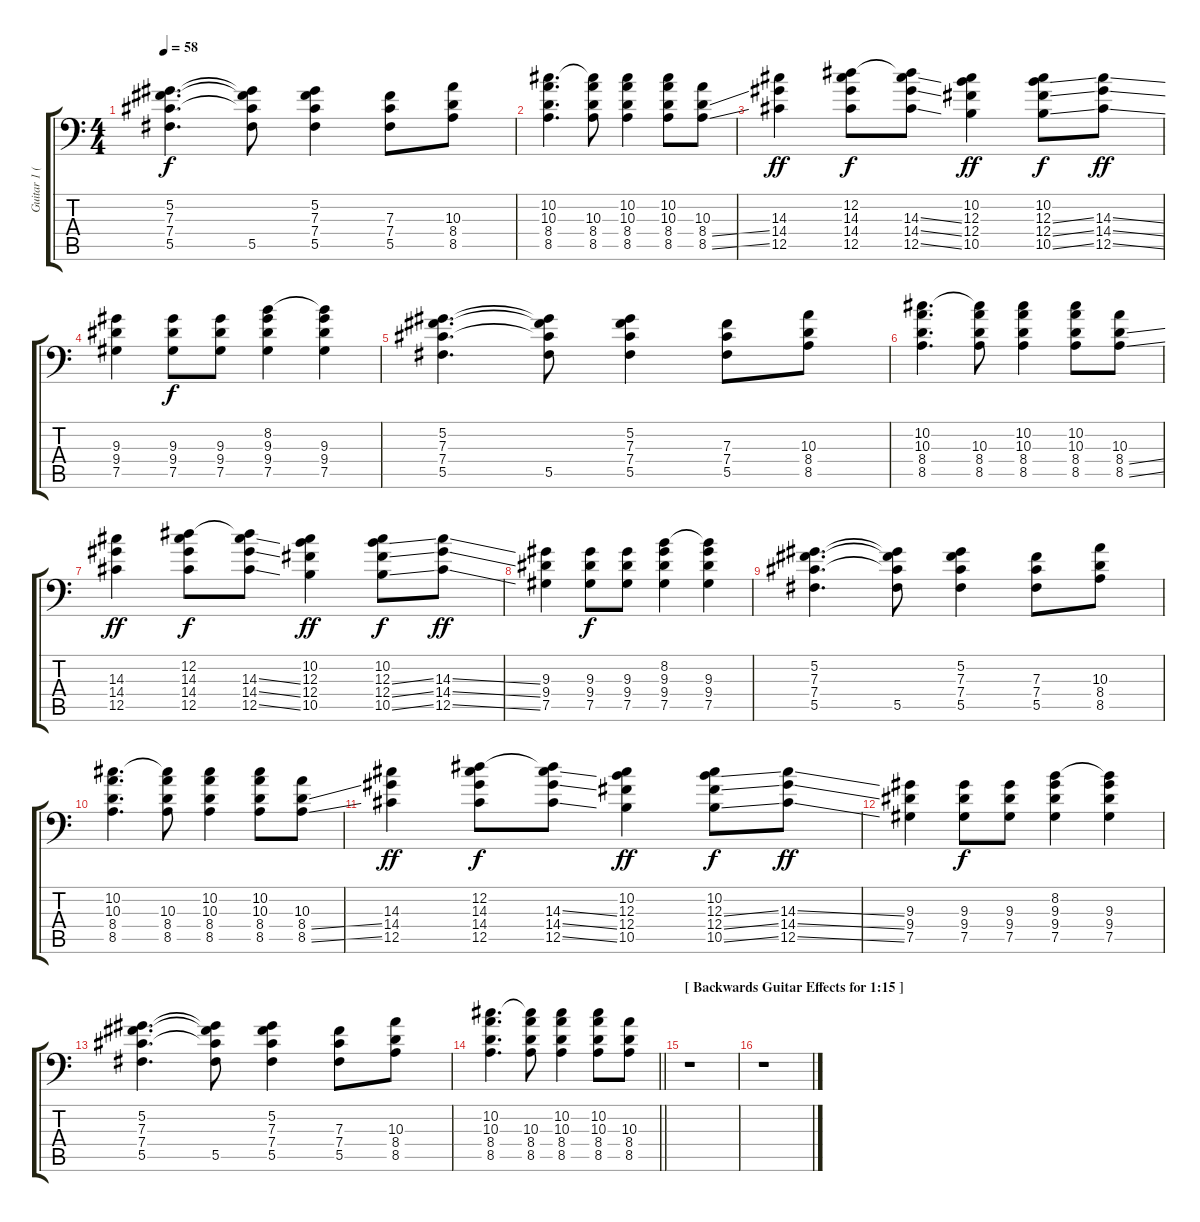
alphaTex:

\track ("Guitar 1 (Distortion)" "Guitar 1 (") {instrument distortionguitar}
\staff {score tabs}
\tuning (Ab3 Eb3 B2 Gb2 Db2 Ab1) {hide}
\ts (4 4)
\tempo 58
\clef f4
\ks c
(5.2 7.3 7.4 5.5).4{d dy f} (5.2{t} 7.3{t} 7.4{t} 5.5).8 (5.2 7.3 7.4 5.5).4 (7.3 7.4 5.5).8 (10.3 8.4 8.5).8 |
(10.2 10.3 8.4 8.5).4{d} (10.2{t} 10.3 8.4 8.5).8 (10.2 10.3 8.4 8.5).4 (10.2 10.3 8.4 8.5).8 (10.3 8.4{ss} 8.5{ss}).8 |
(14.3 14.4 12.5).4{dy ff} (12.2 14.3 14.4 12.5).8{dy f} (12.2{t} 14.3{ss} 14.4{ss} 12.5{ss}).8 (10.2 12.3 12.4 10.5).4{dy ff} (10.2 12.3{ss} 12.4{ss} 10.5{ss}).8{dy f} (14.3{ss} 14.4{ss} 12.5{ss}).8{dy ff} |
(9.3 9.4 7.5).4 (9.3 9.4 7.5).8{dy f} (9.3 9.4 7.5).8 (8.2 9.3 9.4 7.5).4 (8.2{t} 9.3 9.4 7.5).4 |
(5.2 7.3 7.4 5.5).4{d} (5.2{t} 7.3{t} 7.4{t} 5.5).8 (5.2 7.3 7.4 5.5).4 (7.3 7.4 5.5).8 (10.3 8.4 8.5).8 |
(10.2 10.3 8.4 8.5).4{d} (10.2{t} 10.3 8.4 8.5).8 (10.2 10.3 8.4 8.5).4 (10.2 10.3 8.4 8.5).8 (10.3 8.4{ss} 8.5{ss}).8 |
(14.3 14.4 12.5).4{dy ff} (12.2 14.3 14.4 12.5).8{dy f} (12.2{t} 14.3{ss} 14.4{ss} 12.5{ss}).8 (10.2 12.3 12.4 10.5).4{dy ff} (10.2 12.3{ss} 12.4{ss} 10.5{ss}).8{dy f} (14.3{ss} 14.4{ss} 12.5{ss}).8{dy ff} |
(9.3 9.4 7.5).4 (9.3 9.4 7.5).8{dy f} (9.3 9.4 7.5).8 (8.2 9.3 9.4 7.5).4 (8.2{t} 9.3 9.4 7.5).4 |
(5.2 7.3 7.4 5.5).4{d} (5.2{t} 7.3{t} 7.4{t} 5.5).8 (5.2 7.3 7.4 5.5).4 (7.3 7.4 5.5).8 (10.3 8.4 8.5).8 |
(10.2 10.3 8.4 8.5).4{d} (10.2{t} 10.3 8.4 8.5).8 (10.2 10.3 8.4 8.5).4{volume 0} (10.2 10.3 8.4 8.5).8 (10.3 8.4{ss} 8.5{ss}).8 |
(14.3 14.4 12.5).4{dy ff} (12.2 14.3 14.4 12.5).8{dy f} (12.2{t} 14.3{ss} 14.4{ss} 12.5{ss}).8 (10.2 12.3 12.4 10.5).4{dy ff} (10.2 12.3{ss} 12.4{ss} 10.5{ss}).8{dy f} (14.3{ss} 14.4{ss} 12.5{ss}).8{dy ff} |
(9.3 9.4 7.5).4 (9.3 9.4 7.5).8{dy f} (9.3 9.4 7.5).8 (8.2 9.3 9.4 7.5).4 (8.2{t} 9.3 9.4 7.5).4 |
(5.2 7.3 7.4 5.5).4{d} (5.2{t} 7.3{t} 7.4{t} 5.5).8 (5.2 7.3 7.4 5.5).4 (7.3 7.4 5.5).8 (10.3 8.4 8.5).8 |
\barLineRight lightlight
(10.2 10.3 8.4 8.5).4{d} (10.2{t} 10.3 8.4 8.5).8 (10.2 10.3 8.4 8.5).4 (10.2 10.3 8.4 8.5).8 (10.3 8.4 8.5).8 |
\section ("" "[ Backwards Guitar Effects for 1:15 ]")
r.1 |
r.1
